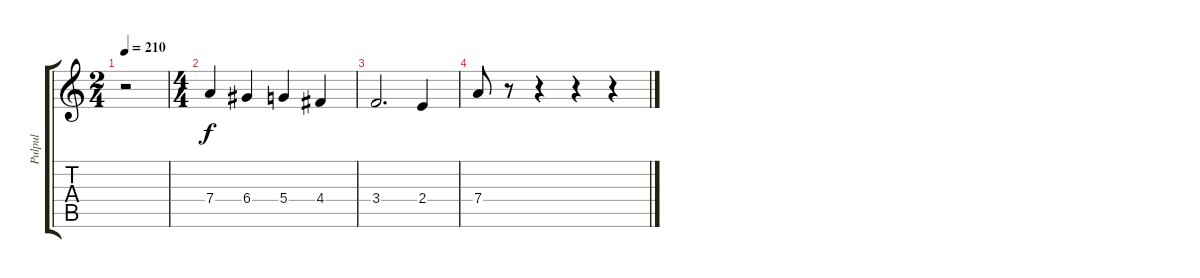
\track ("Pulpul" "Pulpul") {instrument electricguitarjazz}
\staff {score tabs}
\tuning (E4 B3 G3 D3 A2 E2) {hide}
\ts (2 4)
\tempo 210
\clef g2
\ks c
r.2{dy f} |
\ts (4 4)
7.4.4{volume 9 instrument distortionguitar} 6.4.4 5.4.4 4.4.4 |
3.4.2{d} 2.4.4 |
7.4.8 r.8 r.4 r.4 r.4
